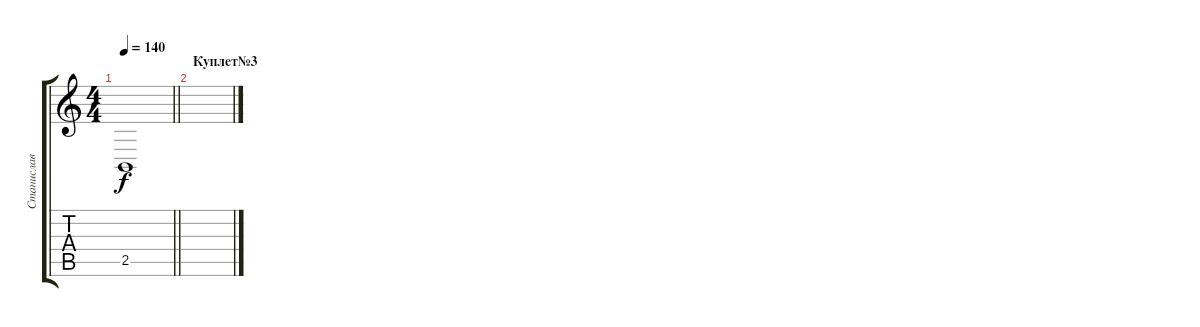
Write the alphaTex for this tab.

\track ("Станислав Макаров" "Станислав ") {instrument cello}
\staff {score tabs}
\tuning (E4 B3 G3 D3 A2 E2) {hide}
\ts (4 4)
\tempo 140
\clef g2
\barLineRight lightlight
\ks c
2.5.1{dy f} |
\section ("" "Куплет№3")
